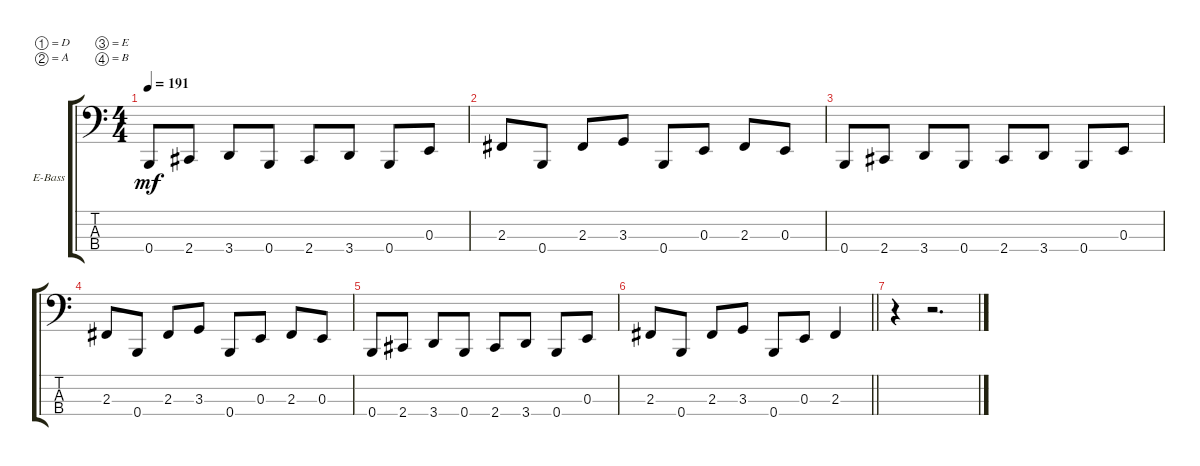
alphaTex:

\bracketExtendMode groupsimilarinstruments
\firstSystemTrackNameOrientation horizontal
\otherSystemsTrackNameOrientation horizontal
\track ("Bass" "E-Bass") {instrument electricbassfinger}
\staff {score tabs}
\tuning (D2 A1 E1 B0)
\ts (4 4)
\tempo 191
\clef f4
\ks c
0.4.8{dy mf} 2.4.8 3.4.8 0.4.8 2.4.8 3.4.8 0.4.8 0.3.8 |
2.3.8 0.4.8 2.3.8 3.3.8 0.4.8 0.3.8 2.3.8 0.3.8 |
0.4.8 2.4.8 3.4.8 0.4.8 2.4.8 3.4.8 0.4.8 0.3.8 |
2.3.8 0.4.8 2.3.8 3.3.8 0.4.8 0.3.8 2.3.8 0.3.8 |
0.4.8 2.4.8 3.4.8 0.4.8 2.4.8 3.4.8 0.4.8 0.3.8 |
\barLineRight lightlight
2.3.8 0.4.8 2.3.8 3.3.8 0.4.8 0.3.8 2.3.4 |
r.4 r.2{d}
